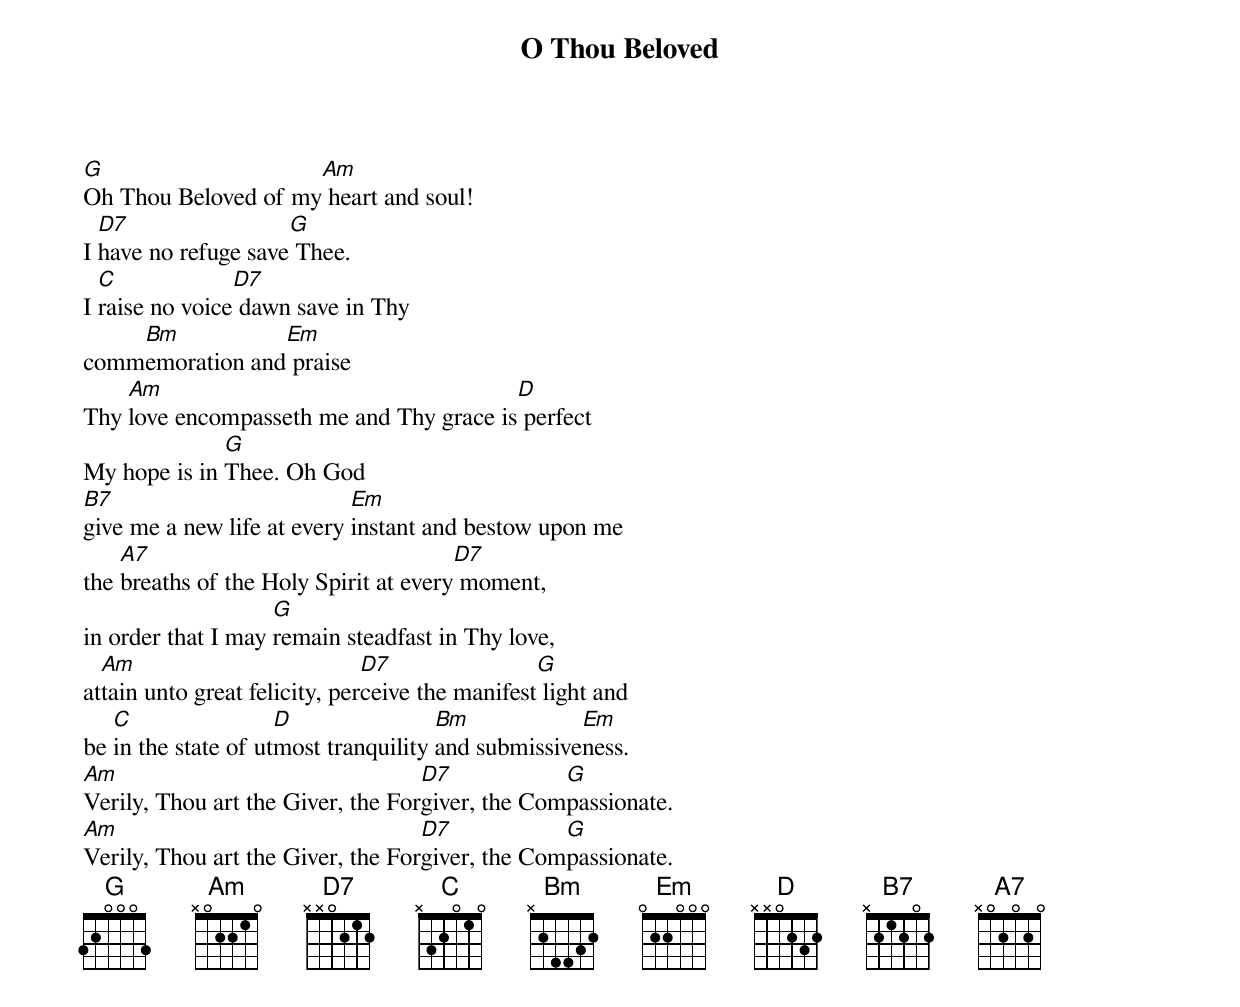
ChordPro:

{title: O Thou Beloved}

[G]Oh Thou Beloved of my[Am] heart and soul!
I [D7]have no refuge save[G] Thee.
I [C]raise no voice[D7] dawn save in Thy
comm[Bm]emoration and[Em] praise
Thy [Am]love encompasseth me and Thy grace is[D] perfect
My hope is in [G]Thee. Oh God
[B7]give me a new life at every [Em]instant and bestow upon me
the [A7]breaths of the Holy Spirit at every[D7] moment,
in order that I may [G]remain steadfast in Thy love,
at[Am]tain unto great felicity, per[D7]ceive the manifest[G] light and
be [C]in the state of ut[D]most tranquility [Bm]and submissive[Em]ness.
[Am]Verily, Thou art the Giver, the For[D7]giver, the Com[G]passionate.
[Am]Verily, Thou art the Giver, the For[D7]giver, the Com[G]passionate.
